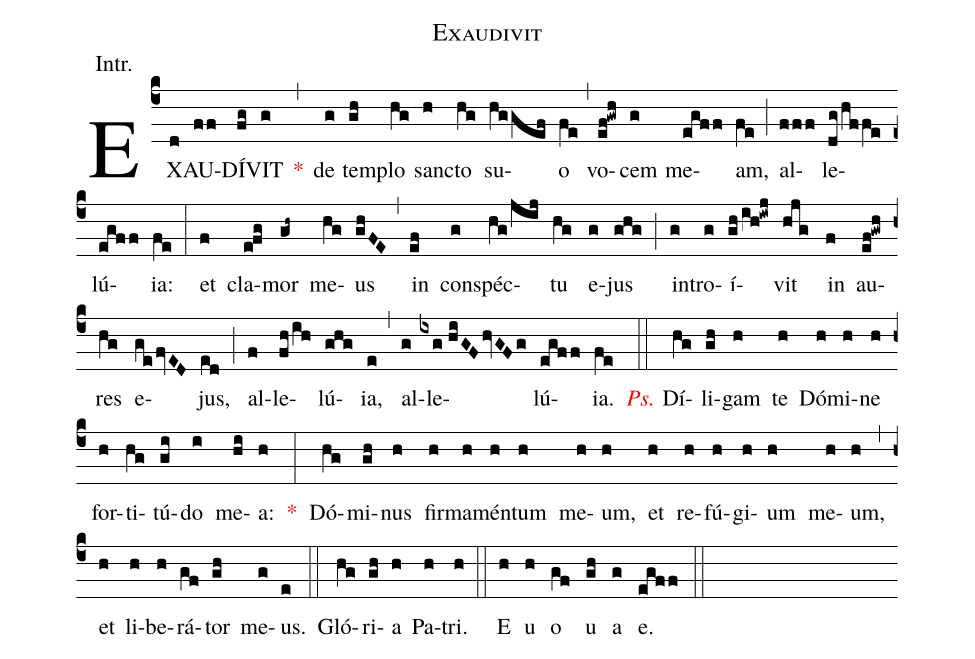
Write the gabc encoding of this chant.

name:Exaudivit;
annotation:Intr.;
mode:IV.;
office-part:Introit;
%%
(c4) EX(d)AU(ff)DÍ(fg)VIT(g) <v>\red{*}</v>(,) de(g) tem(gh)plo(hg) sanc(h)to(hg) su(hggef)o(fe) (,) vo(ef!gwh)cem(g) me(egff)am,(fe) (;) al(fff)le(dg/hffe)lú(egff)ia:(fe) (:) et(f) cla(e!fg)mor(gh~) me(hg)us(ghFE) (,) in(ef) con(g)spéc(hg/jij)tu(hg) e(g)jus(ghg) (;) in(g)tro(g)í(gh/ih!iwj)vit(hjg) in(f) au(ef!gwh)res(hg) e(ge/fvED)jus,(ed) (;) al(f)le(fh/ih)lú(ghg)ia,(e) (,) al(g)le(ixg//hiGF/hvGFg)lú(egff)ia.(fe) (::) <v>\redit{Ps.}</v> Dí(hg)li(gh)gam(h) te(h) Dó(h)mi(h)ne(h) for(h)ti(hg)tú(gi)do(i) me(hi)a:(h) <v>\red{*}</v>(:) Dó(hg)mi(gh)nus(h) fir(h)ma(h)mén(h)tum(h) me(h)um,(h) et(h) re(h)fú(h)gi(h)um(h) me(h)um,(h) (,) et(h) li(h)be(h)rá(gf)tor(gh) me(g)us.(e) (::) Gló(hg)ri(gh)a(h) Pa(h)tri.(h) (::) E(h) u(h) o(gf) u(gh) a(g) e.(egff) (::)
